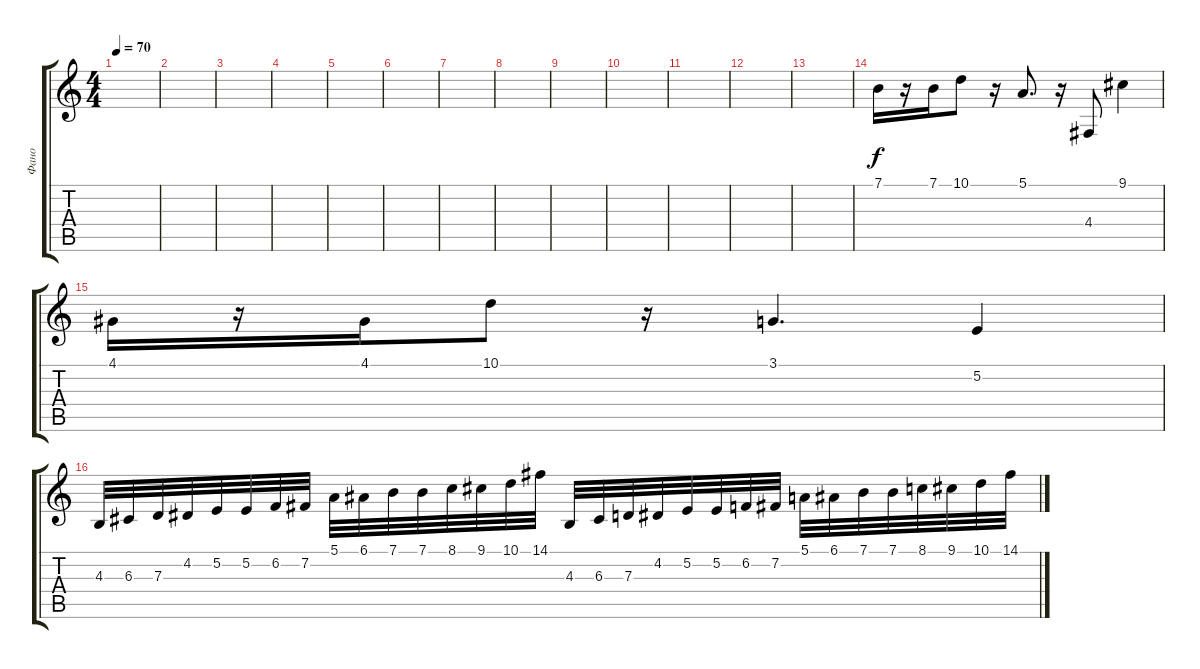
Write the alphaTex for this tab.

\track ("Фано" "Фано") {instrument acousticgrandpiano}
\staff {score tabs}
\tuning (E4 B3 G3 D3 A2 E2) {hide}
\ts (4 4)
\tempo 70
\clef g2
\ks c
|
|
|
|
|
|
|
|
|
|
|
|
|
7.1.16 r.16 7.1.16 10.1.8 r.16 5.1.8{d} r.16 4.4.8 9.1.4 |
4.1.16 r.16 4.1.16 10.1.8 r.16 3.1.4{d} 5.2.4 |
4.3.32{balance 0} 6.3.32 7.3.32 4.2.32 5.2.32 5.2.32 6.2.32 7.2.32 5.1.32{balance 16} 6.1.32 7.1.32 7.1.32 8.1.32 9.1.32 10.1.32 14.1.32 4.3.32{balance 0} 6.3.32 7.3.32 4.2.32 5.2.32 5.2.32 6.2.32 7.2.32 5.1.32{balance 16} 6.1.32 7.1.32 7.1.32 8.1.32 9.1.32 10.1.32 14.1.32
